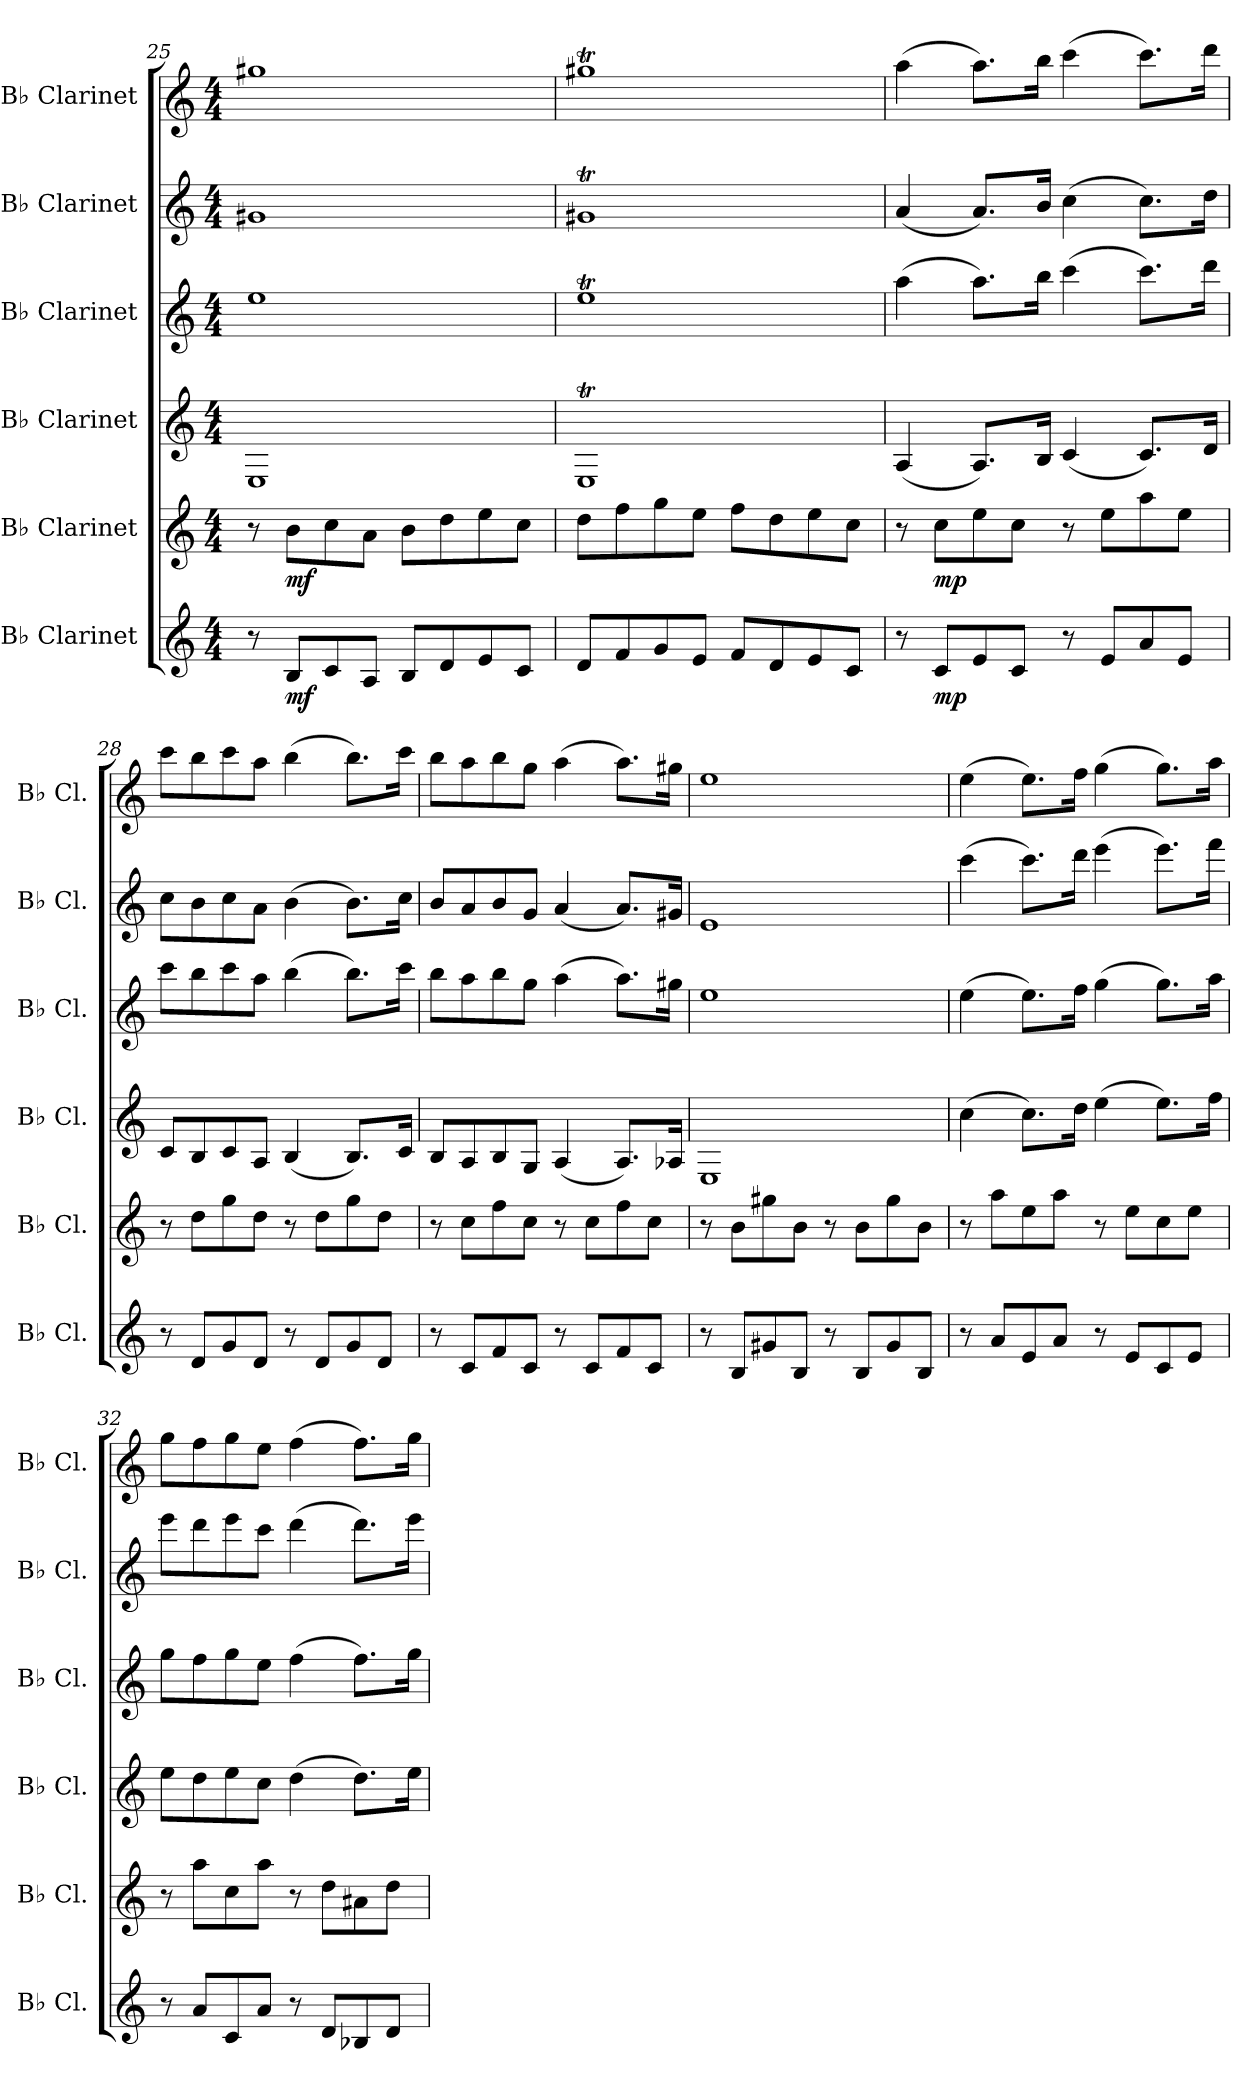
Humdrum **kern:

**kern	**dynam	**kern	**dynam	**kern	**kern	**kern	**kern
*part6	*part6	*part5	*part5	*part4	*part3	*part2	*part1
*staff6	*staff6	*staff5	*staff5	*staff4	*staff3	*staff2	*staff1
*I"B♭ Clarinet	*	*I"B♭ Clarinet	*	*I"B♭ Clarinet	*I"B♭ Clarinet	*I"B♭ Clarinet	*I"B♭ Clarinet
*I'B♭ Cl.	*	*I'B♭ Cl.	*	*I'B♭ Cl.	*I'B♭ Cl.	*I'B♭ Cl.	*I'B♭ Cl.
*clefG2	*	*clefG2	*	*clefG2	*clefG2	*clefG2	*clefG2
*ITrd1c2	*	*ITrd1c2	*	*ITrd1c2	*ITrd1c2	*ITrd1c2	*ITrd1c2
*k[b-e-]	*	*k[b-e-]	*	*k[b-e-]	*k[b-e-]	*k[b-e-]	*k[b-e-]
*M4/4	*	*M4/4	*	*M4/4	*M4/4	*M4/4	*M4/4
=25	=25	=25	=25	=25	=25	=25	=25
8r	.	8r	.	1D	1dd	1f#X	1ff#X
!	!LO:DY:b	!	!LO:DY:b	!	!	!	!
8A/L	mf	8a\L	mf	.	.	.	.
8B-/	.	8b-\	.	.	.	.	.
8G/J	.	8g\J	.	.	.	.	.
8A/L	.	8a\L	.	.	.	.	.
8c/	.	8cc\	.	.	.	.	.
8d/	.	8dd\	.	.	.	.	.
8B-/J	.	8b-\J	.	.	.	.	.
=26	=26	=26	=26	=26	=26	=26	=26
8c/L	.	8cc\L	.	1Dt	1ddt	1f#Xt	1ff#Xt
8e-/	.	8ee-\	.	.	.	.	.
8f/	.	8ff\	.	.	.	.	.
8d/J	.	8dd\J	.	.	.	.	.
8e-/L	.	8ee-\L	.	.	.	.	.
8c/	.	8cc\	.	.	.	.	.
8d/	.	8dd\	.	.	.	.	.
8B-/J	.	8b-\J	.	.	.	.	.
!!LO:PB:g=z
=27	=27	=27	=27	=27	=27	=27	=27
8r	.	8r	.	(<4G/	(>4gg\	(<4g/	(>4gg\
!	!LO:DY:b	!	!LO:DY:b	!	!	!	!
8B-/L	mp	8b-\L	mp	.	.	.	.
8d/	.	8dd\	.	8.G/L)	8.gg\L)	8.g/L)	8.gg\L)
8B-/J	.	8b-\J	.	.	.	.	.
.	.	.	.	16A/Jk	16aa\Jk	16a/Jk	16aa\Jk
8r	.	8r	.	(<4B-/	(>4bb-\	(>4b-\	(>4bb-\
8d/L	.	8dd\L	.	.	.	.	.
8g/	.	8gg\	.	8.B-/L)	8.bb-\L)	8.b-\L)	8.bb-\L)
8d/J	.	8dd\J	.	.	.	.	.
.	.	.	.	16c/Jk	16ccc\Jk	16cc\Jk	16ccc\Jk
=28	=28	=28	=28	=28	=28	=28	=28
8r	.	8r	.	8B-/L	8bb-\L	8b-\L	8bb-\L
8c/L	.	8cc\L	.	8A/	8aa\	8a\	8aa\
8f/	.	8ff\	.	8B-/	8bb-\	8b-\	8bb-\
8c/J	.	8cc\J	.	8G/J	8gg\J	8g\J	8gg\J
8r	.	8r	.	(<4A/	(>4aa\	(>4a\	(>4aa\
8c/L	.	8cc\L	.	.	.	.	.
8f/	.	8ff\	.	8.A/L)	8.aa\L)	8.a\L)	8.aa\L)
8c/J	.	8cc\J	.	.	.	.	.
.	.	.	.	16B-/Jk	16bb-\Jk	16b-\Jk	16bb-\Jk
=29	=29	=29	=29	=29	=29	=29	=29
8r	.	8r	.	8A/L	8aa\L	8a/L	8aa\L
8B-/L	.	8b-\L	.	8G/	8gg\	8g/	8gg\
8e-/	.	8ee-\	.	8A/	8aa\	8a/	8aa\
8B-/J	.	8b-\J	.	8F/J	8ff\J	8f/J	8ff\J
8r	.	8r	.	(<4G/	(>4gg\	(<4g/	(>4gg\
8B-/L	.	8b-\L	.	.	.	.	.
8e-/	.	8ee-\	.	8.G/L)	8.gg\L)	8.g/L)	8.gg\L)
8B-/J	.	8b-\J	.	.	.	.	.
.	.	.	.	16G-X/Jk	16ff#X\Jk	16f#X/Jk	16ff#X\Jk
=30	=30	=30	=30	=30	=30	=30	=30
8r	.	8r	.	1D	1dd	1d	1dd
8A/L	.	8a\L	.	.	.	.	.
8f#X/	.	8ff#X\	.	.	.	.	.
8A/J	.	8a\J	.	.	.	.	.
8r	.	8r	.	.	.	.	.
8A/L	.	8a\L	.	.	.	.	.
8f#/	.	8ff#\	.	.	.	.	.
8A/J	.	8a\J	.	.	.	.	.
!!LO:LB:g=z
=31	=31	=31	=31	=31	=31	=31	=31
8r	.	8r	.	(>4b-\	(>4dd\	(>4bb-\	(>4dd\
8g/L	.	8gg\L	.	.	.	.	.
8d/	.	8dd\	.	8.b-\L)	8.dd\L)	8.bb-\L)	8.dd\L)
8g/J	.	8gg\J	.	.	.	.	.
.	.	.	.	16cc\Jk	16ee-\Jk	16ccc\Jk	16ee-\Jk
8r	.	8r	.	(>4dd\	(>4ff\	(>4ddd\	(>4ff\
8d/L	.	8dd\L	.	.	.	.	.
8B-/	.	8b-\	.	8.dd\L)	8.ff\L)	8.ddd\L)	8.ff\L)
8d/J	.	8dd\J	.	.	.	.	.
.	.	.	.	16ee-\Jk	16gg\Jk	16eee-\Jk	16gg\Jk
=32	=32	=32	=32	=32	=32	=32	=32
8r	.	8r	.	8dd\L	8ff\L	8ddd\L	8ff\L
8g/L	.	8gg\L	.	8cc\	8ee-\	8ccc\	8ee-\
8B-/	.	8b-\	.	8dd\	8ff\	8ddd\	8ff\
8g/J	.	8gg\J	.	8b-\J	8dd\J	8bb-\J	8dd\J
8r	.	8r	.	(>4cc\	(>4ee-\	(>4ccc\	(>4ee-\
8c/L	.	8cc\L	.	.	.	.	.
8A-X/	.	8g#X\	.	8.cc\L)	8.ee-\L)	8.ccc\L)	8.ee-\L)
8c/J	.	8cc\J	.	.	.	.	.
.	.	.	.	16dd\Jk	16ff\Jk	16ddd\Jk	16ff\Jk
=	=	=	=	=	=	=	=
*-	*-	*-	*-	*-	*-	*-	*-
